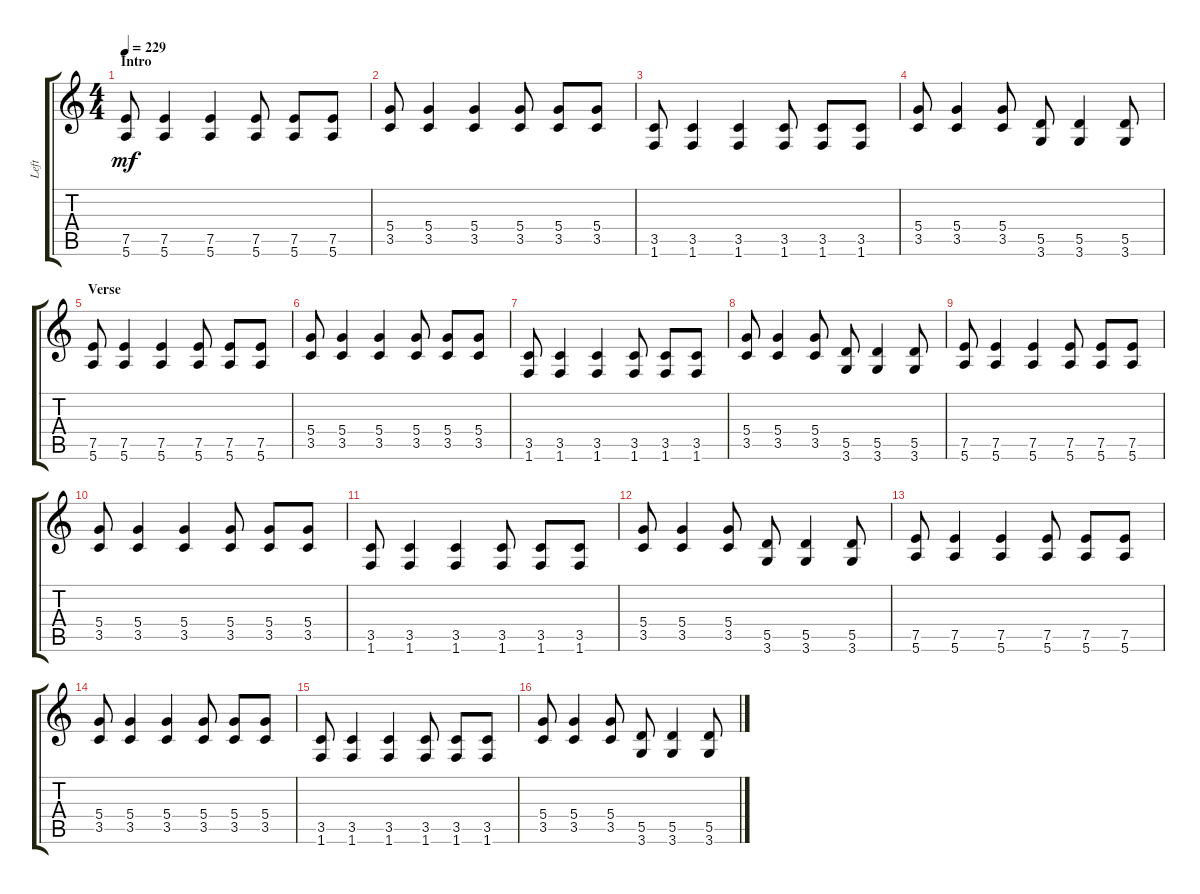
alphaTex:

\track ("Left" "Left") {instrument distortionguitar}
\staff {score tabs}
\tuning (E4 B3 G3 D3 A2 E2) {hide}
\ts (4 4)
\section ("" "Intro")
\tempo 229
\clef g2
\ks c
(7.5 5.6).8{dy mf instrument distortionguitar} (7.5 5.6).4 (7.5 5.6).4 (7.5 5.6).8 (7.5 5.6).8 (7.5 5.6).8 |
(5.4 3.5).8 (5.4 3.5).4 (5.4 3.5).4 (5.4 3.5).8 (5.4 3.5).8 (5.4 3.5).8 |
(3.5 1.6).8 (3.5 1.6).4 (3.5 1.6).4 (3.5 1.6).8 (3.5 1.6).8 (3.5 1.6).8 |
(5.4 3.5).8 (5.4 3.5).4 (5.4 3.5).8 (5.5 3.6).8 (5.5 3.6).4 (5.5 3.6).8 |
\section ("" "Verse")
(7.5 5.6).8 (7.5 5.6).4 (7.5 5.6).4 (7.5 5.6).8 (7.5 5.6).8 (7.5 5.6).8 |
(5.4 3.5).8 (5.4 3.5).4 (5.4 3.5).4 (5.4 3.5).8 (5.4 3.5).8 (5.4 3.5).8 |
(3.5 1.6).8 (3.5 1.6).4 (3.5 1.6).4 (3.5 1.6).8 (3.5 1.6).8 (3.5 1.6).8 |
(5.4 3.5).8 (5.4 3.5).4 (5.4 3.5).8 (5.5 3.6).8 (5.5 3.6).4 (5.5 3.6).8 |
(7.5 5.6).8 (7.5 5.6).4 (7.5 5.6).4 (7.5 5.6).8 (7.5 5.6).8 (7.5 5.6).8 |
(5.4 3.5).8 (5.4 3.5).4 (5.4 3.5).4 (5.4 3.5).8 (5.4 3.5).8 (5.4 3.5).8 |
(3.5 1.6).8 (3.5 1.6).4 (3.5 1.6).4 (3.5 1.6).8 (3.5 1.6).8 (3.5 1.6).8 |
(5.4 3.5).8 (5.4 3.5).4 (5.4 3.5).8 (5.5 3.6).8 (5.5 3.6).4 (5.5 3.6).8 |
(7.5 5.6).8 (7.5 5.6).4 (7.5 5.6).4 (7.5 5.6).8 (7.5 5.6).8 (7.5 5.6).8 |
(5.4 3.5).8 (5.4 3.5).4 (5.4 3.5).4 (5.4 3.5).8 (5.4 3.5).8 (5.4 3.5).8 |
(3.5 1.6).8 (3.5 1.6).4 (3.5 1.6).4 (3.5 1.6).8 (3.5 1.6).8 (3.5 1.6).8 |
(5.4 3.5).8 (5.4 3.5).4 (5.4 3.5).8 (5.5 3.6).8 (5.5 3.6).4 (5.5 3.6).8
